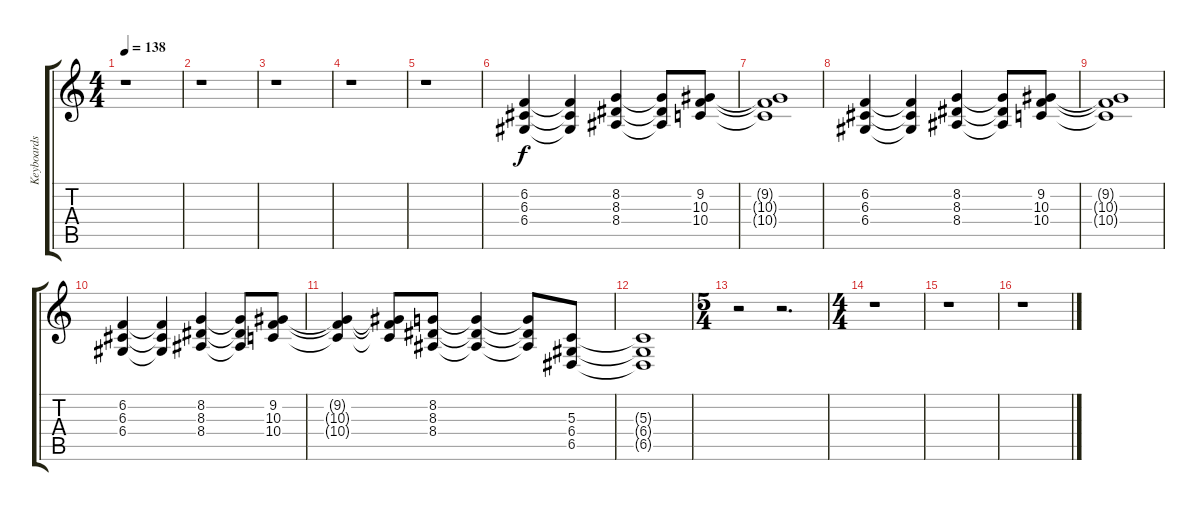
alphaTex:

\track ("Keyboards" "Keyboards") {instrument synthstrings1}
\staff {score tabs}
\tuning (E4 B3 G3 D3 A2 E2) {hide}
\ts (4 4)
\tempo 138
\clef g2
\ks c
r.1{dy f} |
r.1 |
r.1 |
r.1 |
r.1 |
(6.2 6.3 6.4).4 (6.2{t} 6.3{t} 6.4{t}).4 (8.2 8.3 8.4).4 (8.2{t} 8.3{t} 8.4{t}).8 (9.2 10.3 10.4).8 |
(9.2{t} 10.3{t} 10.4{t}).1 |
(6.2 6.3 6.4).4 (6.2{t} 6.3{t} 6.4{t}).4 (8.2 8.3 8.4).4 (8.2{t} 8.3{t} 8.4{t}).8 (9.2 10.3 10.4).8 |
(9.2{t} 10.3{t} 10.4{t}).1 |
(6.2 6.3 6.4).4 (6.2{t} 6.3{t} 6.4{t}).4 (8.2 8.3 8.4).4 (8.2{t} 8.3{t} 8.4{t}).8 (9.2 10.3 10.4).8 |
(9.2{t} 10.3{t} 10.4{t}).4 (9.2{t} 10.3{t} 10.4{t}).8 (8.2 8.3 8.4).8 (8.2{t} 8.3{t} 8.4{t}).4 (8.2{t} 8.3{t} 8.4{t}).8 (5.3 6.4 6.5).8 |
(5.3{t} 6.4{t} 6.5{t}).1 |
\ts (5 4)
r.2 r.2{d} |
\ts (4 4)
r.1 |
r.1 |
r.1
